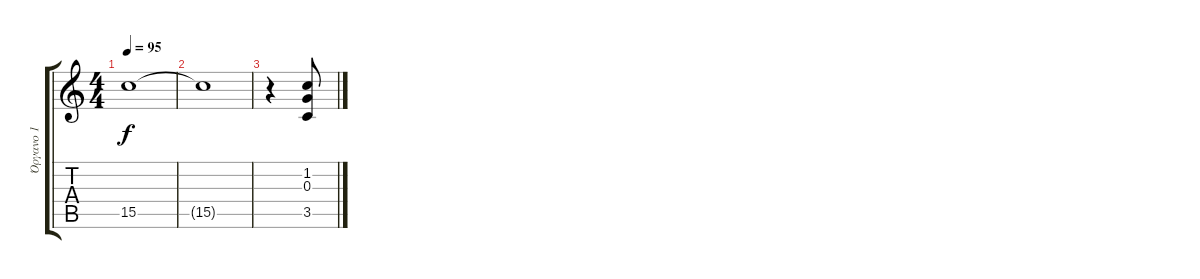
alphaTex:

\track ("Όργανο 1" "Όργανο 1") {instrument overdrivenguitar}
\staff {score tabs}
\tuning (E4 B3 G3 D3 A2 E2) {hide}
\ts (4 4)
\tempo 95
\clef g2
\ks c
15.5.1{dy f} |
15.5{t}.1 |
r.4 (1.2 0.3 3.5).8
